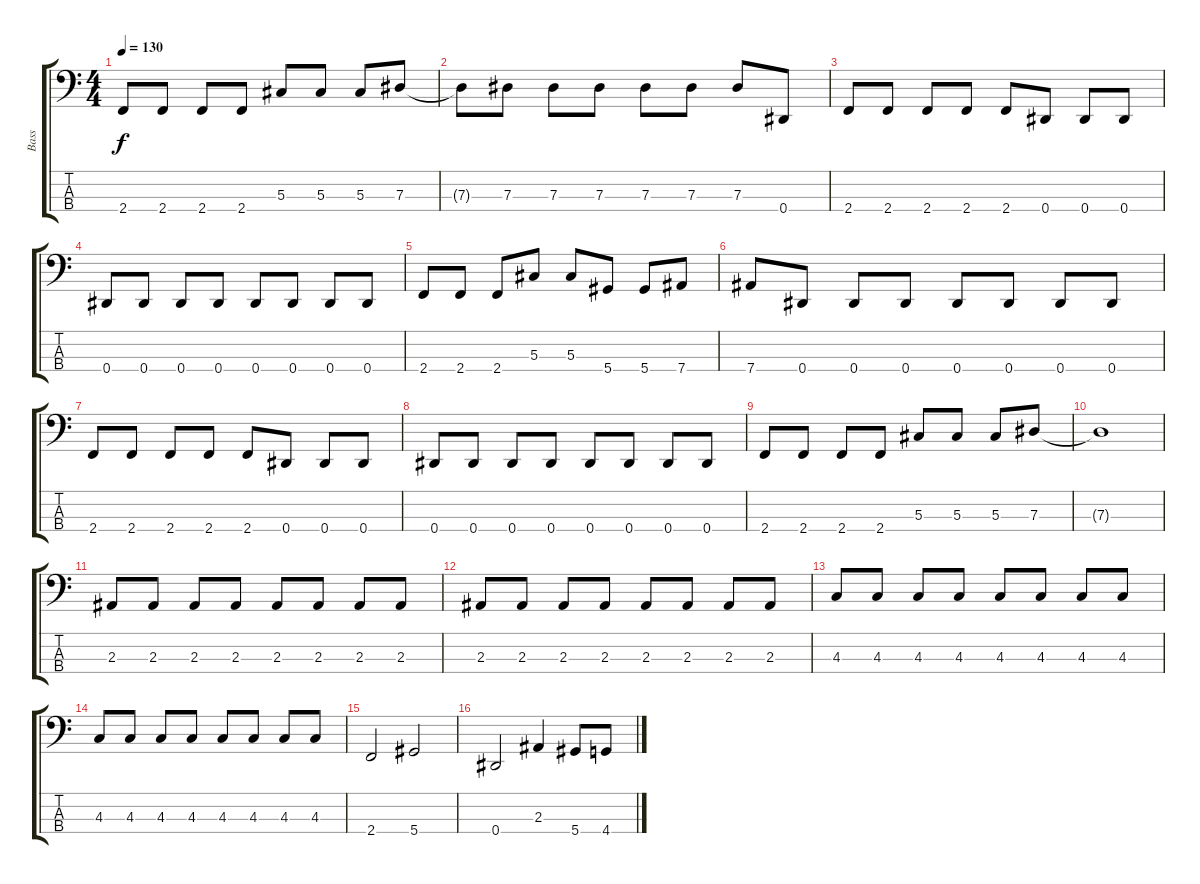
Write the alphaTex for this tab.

\track ("Bass" "Bass") {instrument electricbassfinger}
\staff {score tabs}
\tuning (Gb2 Db2 Ab1 Eb1) {hide}
\ts (4 4)
\tempo 130
\clef f4
\ks c
2.4.8{dy f} 2.4.8 2.4.8 2.4.8 5.3.8 5.3.8 5.3.8 7.3.8 |
7.3{t}.8 7.3.8 7.3.8 7.3.8 7.3.8 7.3.8 7.3.8 0.4.8 |
2.4.8 2.4.8 2.4.8 2.4.8 2.4.8 0.4.8 0.4.8 0.4.8 |
0.4.8 0.4.8 0.4.8 0.4.8 0.4.8 0.4.8 0.4.8 0.4.8 |
2.4.8 2.4.8 2.4.8 5.3.8 5.3.8 5.4.8 5.4.8 7.4.8 |
7.4.8 0.4.8 0.4.8 0.4.8 0.4.8 0.4.8 0.4.8 0.4.8 |
2.4.8 2.4.8 2.4.8 2.4.8 2.4.8 0.4.8 0.4.8 0.4.8 |
0.4.8 0.4.8 0.4.8 0.4.8 0.4.8 0.4.8 0.4.8 0.4.8 |
2.4.8 2.4.8 2.4.8 2.4.8 5.3.8 5.3.8 5.3.8 7.3.8 |
7.3{t}.1 |
2.3.8 2.3.8 2.3.8 2.3.8 2.3.8 2.3.8 2.3.8 2.3.8 |
2.3.8 2.3.8 2.3.8 2.3.8 2.3.8 2.3.8 2.3.8 2.3.8 |
4.3.8 4.3.8 4.3.8 4.3.8 4.3.8 4.3.8 4.3.8 4.3.8 |
4.3.8 4.3.8 4.3.8 4.3.8 4.3.8 4.3.8 4.3.8 4.3.8 |
2.4.2 5.4.2 |
0.4.2 2.3.4 5.4.8 4.4.8
